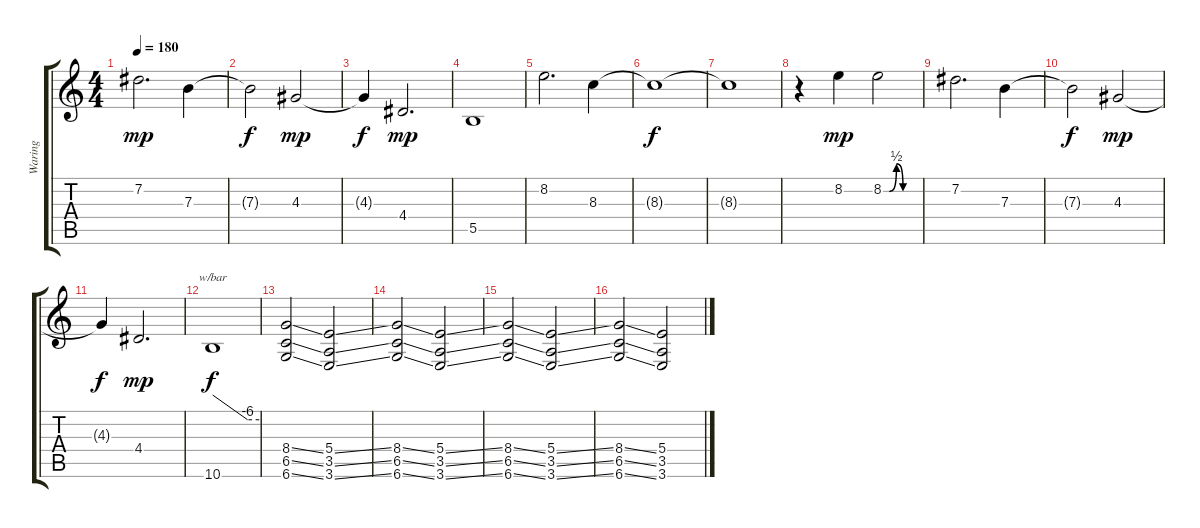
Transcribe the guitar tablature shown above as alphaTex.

\track ("Waring" "Waring") {instrument distortionguitar}
\staff {score tabs}
\tuning (Db4 Ab3 E3 B2 Gb2 Db2) {hide}
\ts (4 4)
\tempo 180
\clef g2
\ks c
7.2.2{d dy mp} 7.3.4 |
7.3{t}.2{dy f} 4.3.2{dy mp} |
4.3{t}.4{dy f} 4.4.2{d dy mp} |
5.5.1 |
8.2.2{d} 8.3.4 |
8.3{t}.1{dy f} |
8.3{t}.1 |
r.4 8.2.4{dy mp} 8.2{be (custom 0 0 10 0 22 2 33 0 60 0)}.2 |
7.2.2{d} 7.3.4 |
7.3{t}.2{dy f} 4.3.2{dy mp} |
4.3{t}.4{dy f} 4.4.2{d dy mp} |
10.6.1{tbe (custom default 0 0 45 -24 60 -24) dy f} |
(8.4{ss} 6.5{ss} 6.6{ss}).2{instrument distortionguitar} (5.4{ss} 3.5{ss} 3.6{ss}).2 |
(8.4{ss} 6.5{ss} 6.6{ss}).2 (5.4{ss} 3.5{ss} 3.6{ss}).2 |
(8.4{ss} 6.5{ss} 6.6{ss}).2 (5.4{ss} 3.5{ss} 3.6{ss}).2 |
(8.4{ss} 6.5{ss} 6.6{ss}).2 (5.4{ss} 3.5{ss} 3.6{ss}).2
